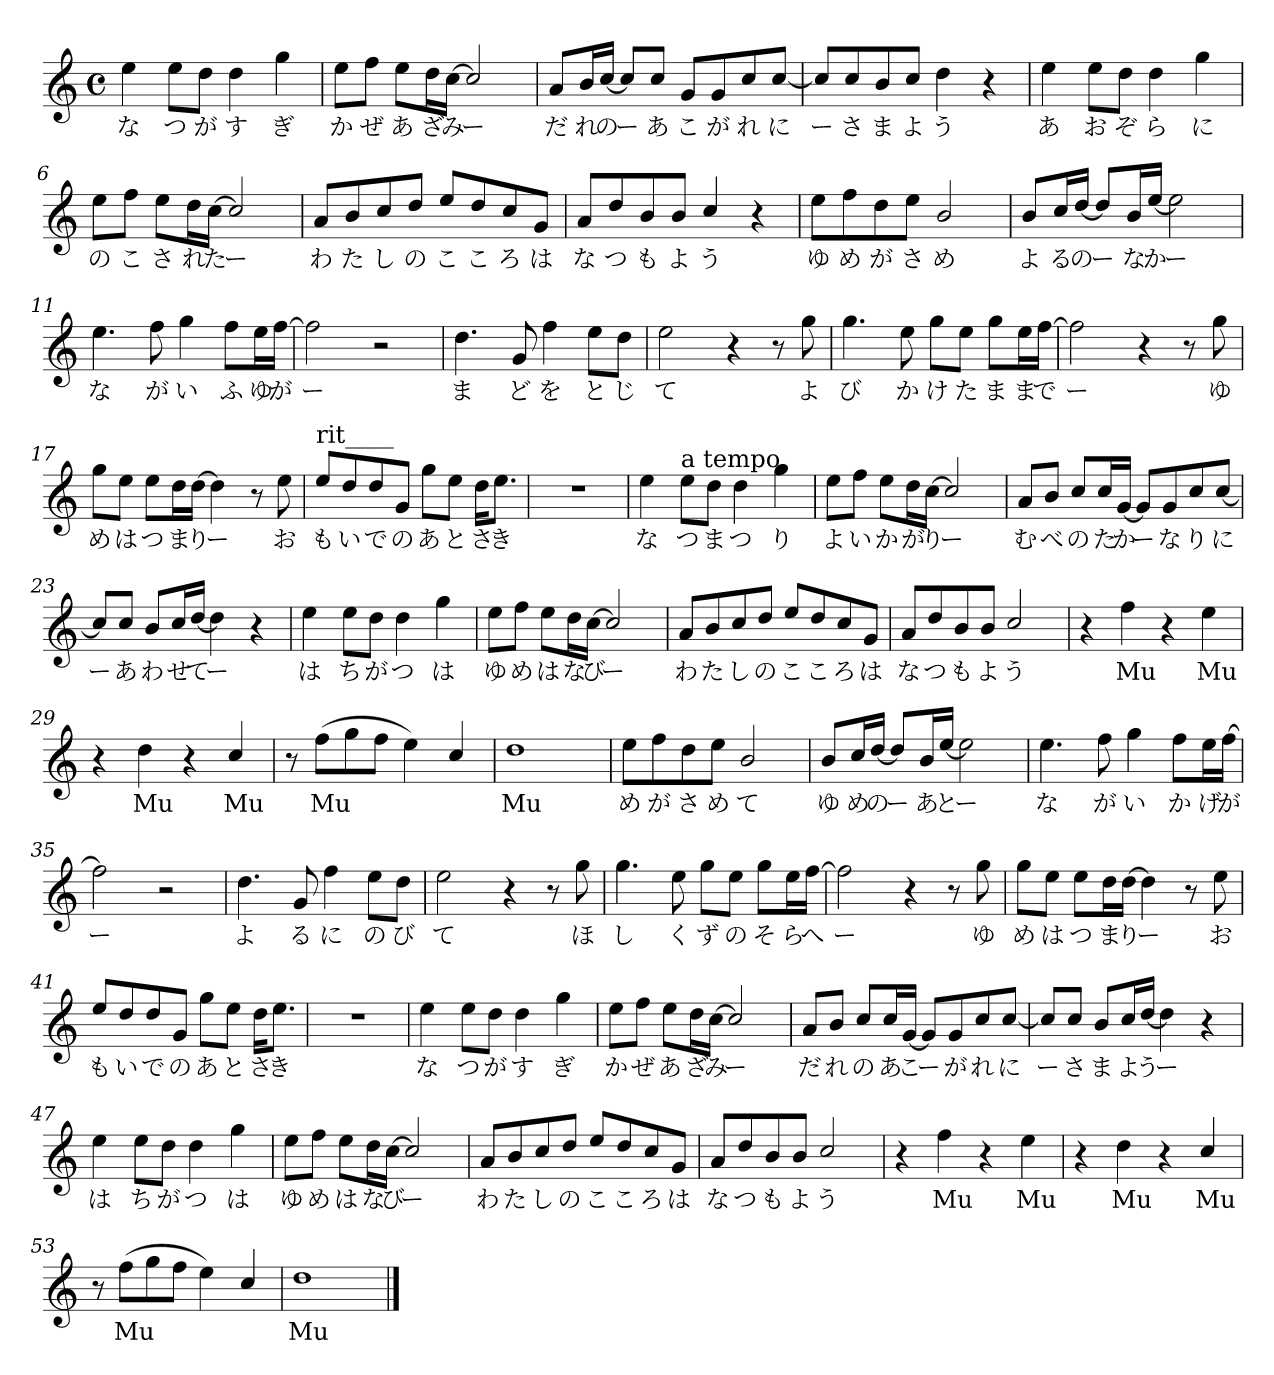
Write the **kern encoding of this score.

**kern	**text
*part1	*part1
*staff1	*staff1
*clefG2	*
*k[]	*
*M4/4	*
*met(c)	*
*MM84	*
=1	=1
!	!LO:LY:b
4ee\	な
!	!LO:LY:b
8ee\L	つ
!	!LO:LY:b
8dd\J	が
!	!LO:LY:b
4dd\	す
!	!LO:LY:b
4gg\	ぎ
=2	=2
!	!LO:LY:b
8ee\L	か
!	!LO:LY:b
8ff\J	ぜ
!	!LO:LY:b
8ee\L	あ
!	!LO:LY:b
16dd\L	ざ
!	!LO:LY:b
[16cc\JJ	み
!	!LO:LY:b
2cc/]	ー
=3	=3
!	!LO:LY:b
8a/L	だ
!	!LO:LY:b
16b/L	れ
!	!LO:LY:b
[16cc/JJ	の
!	!LO:LY:b
8cc/L]	ー
!	!LO:LY:b
8cc/J	あ
!	!LO:LY:b
8g/L	こ
!	!LO:LY:b
8g/	が
!	!LO:LY:b
8cc/	れ
!	!LO:LY:b
[8cc/J	に
!!LO:LB:g=z
=4	=4
!	!LO:LY:b
8cc/L]	ー
!	!LO:LY:b
8cc/	さ
!	!LO:LY:b
8b/	ま
!	!LO:LY:b
8cc/J	よ
!	!LO:LY:b
4dd\	う
4r	.
=5	=5
!	!LO:LY:b
4ee\	あ
!	!LO:LY:b
8ee\L	お
!	!LO:LY:b
8dd\J	ぞ
!	!LO:LY:b
4dd\	ら
!	!LO:LY:b
4gg\	に
=6	=6
!	!LO:LY:b
8ee\L	の
!	!LO:LY:b
8ff\J	こ
!	!LO:LY:b
8ee\L	さ
!	!LO:LY:b
16dd\L	れ
!	!LO:LY:b
[16cc\JJ	た
!	!LO:LY:b
2cc/]	ー
!!LO:LB:g=z
=7	=7
!	!LO:LY:b
8a/L	わ
!	!LO:LY:b
8b/	た
!	!LO:LY:b
8cc/	し
!	!LO:LY:b
8dd/J	の
!	!LO:LY:b
8ee/L	こ
!	!LO:LY:b
8dd/	こ
!	!LO:LY:b
8cc/	ろ
!	!LO:LY:b
8g/J	は
=8	=8
!	!LO:LY:b
8a/L	な
!	!LO:LY:b
8dd/	つ
!	!LO:LY:b
8b/	も
!	!LO:LY:b
8b/J	よ
!	!LO:LY:b
4cc/	う
4r	.
=9	=9
!	!LO:LY:b
8ee\L	ゆ
!	!LO:LY:b
8ff\	め
!	!LO:LY:b
8dd\	が
!	!LO:LY:b
8ee\J	さ
!	!LO:LY:b
2b/	め
!!LO:LB:g=z
=10	=10
!	!LO:LY:b
8b/L	よ
!	!LO:LY:b
16cc/L	る
!	!LO:LY:b
[16dd/JJ	の
!	!LO:LY:b
8dd/L]	ー
!	!LO:LY:b
16b/L	な
!	!LO:LY:b
[16ee/JJ	か
!	!LO:LY:b
2ee\]	ー
=11	=11
!	!LO:LY:b
4.ee\	な
!	!LO:LY:b
8ff\	が
!	!LO:LY:b
4gg\	い
!	!LO:LY:b
8ff\L	ふ
!	!LO:LY:b
16ee\L	ゆ
!	!LO:LY:b
[16ff\JJ	が
=12	=12
!	!LO:LY:b
2ff\]	ー
2r	.
!!LO:LB:g=z
=13	=13
!	!LO:LY:b
4.dd\	ま
!	!LO:LY:b
8g/	ど
!	!LO:LY:b
4ff\	を
!	!LO:LY:b
8ee\L	と
!	!LO:LY:b
8dd\J	じ
=14	=14
!	!LO:LY:b
2ee\	て
4r	.
8r	.
!	!LO:LY:b
8gg\	よ
=15	=15
!	!LO:LY:b
4.gg\	び
!	!LO:LY:b
8ee\	か
!	!LO:LY:b
8gg\L	け
!	!LO:LY:b
8ee\J	た
!	!LO:LY:b
8gg\L	ま
!	!LO:LY:b
16ee\L	ま
!	!LO:LY:b
[16ff\JJ	で
!!LO:LB:g=z
=16	=16
!	!LO:LY:b
2ff\]	ー
4r	.
8r	.
!	!LO:LY:b
8gg\	ゆ
=17	=17
!	!LO:LY:b
8gg\L	め
!	!LO:LY:b
8ee\J	は
!	!LO:LY:b
8ee\L	つ
!	!LO:LY:b
16dd\L	ま
!	!LO:LY:b
[16dd\JJ	り
!	!LO:LY:b
4dd\]	ー
8r	.
!	!LO:LY:b
8ee\	お
=18	=18
!LO:TX:a:t=rit____	!
!	!LO:LY:b
8ee/L	も
!	!LO:LY:b
8dd/	い
!	!LO:LY:b
8dd/	で
!	!LO:LY:b
8g/J	の
!	!LO:LY:b
8gg\L	あ
!	!LO:LY:b
8ee\J	と
!	!LO:LY:b
16dd\KL	さ
!	!LO:LY:b
8.ee\J	き
!!LO:LB:g=z
=19	=19
1r	.
=20	=20
!	!LO:LY:b
4ee\	な
!LO:TX:t=a tempo	!
!	!LO:LY:b
8ee\L	つ
!	!LO:LY:b
8dd\J	ま
!	!LO:LY:b
4dd\	つ
!	!LO:LY:b
4gg\	り
=21	=21
!	!LO:LY:b
8ee\L	よ
!	!LO:LY:b
8ff\J	い
!	!LO:LY:b
8ee\L	か
!	!LO:LY:b
16dd\L	が
!	!LO:LY:b
[16cc\JJ	り
!	!LO:LY:b
2cc/]	ー
!!LO:PB:g=z
=22	=22
!	!LO:LY:b
8a/L	む
!	!LO:LY:b
8b/J	べ
!	!LO:LY:b
8cc/L	の
!	!LO:LY:b
16cc/L	た
!	!LO:LY:b
[16g/JJ	か
!	!LO:LY:b
8g/L]	ー
!	!LO:LY:b
8g/	な
!	!LO:LY:b
8cc/	り
!	!LO:LY:b
[8cc/J	に
=23	=23
!	!LO:LY:b
8cc/L]	ー
!	!LO:LY:b
8cc/J	あ
!	!LO:LY:b
8b/L	わ
!	!LO:LY:b
16cc/L	せ
!	!LO:LY:b
[16dd/JJ	て
!	!LO:LY:b
4dd\]	ー
4r	.
=24	=24
!	!LO:LY:b
4ee\	は
!	!LO:LY:b
8ee\L	ち
!	!LO:LY:b
8dd\J	が
!	!LO:LY:b
4dd\	つ
!	!LO:LY:b
4gg\	は
!!LO:LB:g=z
=25	=25
!	!LO:LY:b
8ee\L	ゆ
!	!LO:LY:b
8ff\J	め
!	!LO:LY:b
8ee\L	は
!	!LO:LY:b
16dd\L	な
!	!LO:LY:b
[16cc\JJ	び
!	!LO:LY:b
2cc/]	ー
=26	=26
!	!LO:LY:b
8a/L	わ
!	!LO:LY:b
8b/	た
!	!LO:LY:b
8cc/	し
!	!LO:LY:b
8dd/J	の
!	!LO:LY:b
8ee/L	こ
!	!LO:LY:b
8dd/	こ
!	!LO:LY:b
8cc/	ろ
!	!LO:LY:b
8g/J	は
=27	=27
!	!LO:LY:b
8a/L	な
!	!LO:LY:b
8dd/	つ
!	!LO:LY:b
8b/	も
!	!LO:LY:b
8b/J	よ
!	!LO:LY:b
2cc/	う
!!LO:LB:g=z
=28	=28
4r	.
!	!LO:LY:b
4ff\	Mu
4r	.
!	!LO:LY:b
4ee\	Mu
=29	=29
4r	.
!	!LO:LY:b
4dd\	Mu
4r	.
!	!LO:LY:b
4cc/	Mu
=30	=30
8r	.
!	!LO:LY:b
(>8ff\L	Mu
8gg\	.
8ff\J	.
4ee\)	.
4cc/	.
=31	=31
!	!LO:LY:b
1dd	Mu
=32	=32
!	!LO:LY:b
8ee\L	め
!	!LO:LY:b
8ff\	が
!	!LO:LY:b
8dd\	さ
!	!LO:LY:b
8ee\J	め
!	!LO:LY:b
2b/	て
=33	=33
!	!LO:LY:b
8b/L	ゆ
!	!LO:LY:b
16cc/L	め
!	!LO:LY:b
[16dd/JJ	の
!	!LO:LY:b
8dd/L]	ー
!	!LO:LY:b
16b/L	あ
!	!LO:LY:b
[16ee/JJ	と
!	!LO:LY:b
2ee\]	ー
=34	=34
!	!LO:LY:b
4.ee\	な
!	!LO:LY:b
8ff\	が
!	!LO:LY:b
4gg\	い
!	!LO:LY:b
8ff\L	か
!	!LO:LY:b
16ee\L	げ
!	!LO:LY:b
[16ff\JJ	が
=35	=35
!	!LO:LY:b
2ff\]	ー
2r	.
!!LO:LB:g=z
=36	=36
!	!LO:LY:b
4.dd\	よ
!	!LO:LY:b
8g/	る
!	!LO:LY:b
4ff\	に
!	!LO:LY:b
8ee\L	の
!	!LO:LY:b
8dd\J	び
=37	=37
!	!LO:LY:b
2ee\	て
4r	.
8r	.
!	!LO:LY:b
8gg\	ほ
=38	=38
!	!LO:LY:b
4.gg\	し
!	!LO:LY:b
8ee\	く
!	!LO:LY:b
8gg\L	ず
!	!LO:LY:b
8ee\J	の
!	!LO:LY:b
8gg\L	そ
!	!LO:LY:b
16ee\L	ら
!	!LO:LY:b
[16ff\JJ	へ
=39	=39
!	!LO:LY:b
2ff\]	ー
4r	.
8r	.
!	!LO:LY:b
8gg\	ゆ
=40	=40
!	!LO:LY:b
8gg\L	め
!	!LO:LY:b
8ee\J	は
!	!LO:LY:b
8ee\L	つ
!	!LO:LY:b
16dd\L	ま
!	!LO:LY:b
[16dd\JJ	り
!	!LO:LY:b
4dd\]	ー
8r	.
!	!LO:LY:b
8ee\	お
=41	=41
!	!LO:LY:b
8ee/L	も
!	!LO:LY:b
8dd/	い
!	!LO:LY:b
8dd/	で
!	!LO:LY:b
8g/J	の
!	!LO:LY:b
8gg\L	あ
!	!LO:LY:b
8ee\J	と
!	!LO:LY:b
16dd\KL	さ
!	!LO:LY:b
8.ee\J	き
=42	=42
1r	.
=43	=43
!	!LO:LY:b
4ee\	な
!	!LO:LY:b
8ee\L	つ
!	!LO:LY:b
8dd\J	が
!	!LO:LY:b
4dd\	す
!	!LO:LY:b
4gg\	ぎ
!!LO:LB:g=z
=44	=44
!	!LO:LY:b
8ee\L	か
!	!LO:LY:b
8ff\J	ぜ
!	!LO:LY:b
8ee\L	あ
!	!LO:LY:b
16dd\L	ざ
!	!LO:LY:b
[16cc\JJ	み
!	!LO:LY:b
2cc/]	ー
=45	=45
!	!LO:LY:b
8a/L	だ
!	!LO:LY:b
8b/J	れ
!	!LO:LY:b
8cc/L	の
!	!LO:LY:b
16cc/L	あ
!	!LO:LY:b
[16g/JJ	こ
!	!LO:LY:b
8g/L]	ー
!	!LO:LY:b
8g/	が
!	!LO:LY:b
8cc/	れ
!	!LO:LY:b
[8cc/J	に
=46	=46
!	!LO:LY:b
8cc/L]	ー
!	!LO:LY:b
8cc/J	さ
!	!LO:LY:b
8b/L	ま
!	!LO:LY:b
16cc/L	よ
!	!LO:LY:b
[16dd/JJ	う
!	!LO:LY:b
4dd\]	ー
4r	.
=47	=47
!	!LO:LY:b
4ee\	は
!	!LO:LY:b
8ee\L	ち
!	!LO:LY:b
8dd\J	が
!	!LO:LY:b
4dd\	つ
!	!LO:LY:b
4gg\	は
=48	=48
!	!LO:LY:b
8ee\L	ゆ
!	!LO:LY:b
8ff\J	め
!	!LO:LY:b
8ee\L	は
!	!LO:LY:b
16dd\L	な
!	!LO:LY:b
[16cc\JJ	び
!	!LO:LY:b
2cc/]	ー
=49	=49
!	!LO:LY:b
8a/L	わ
!	!LO:LY:b
8b/	た
!	!LO:LY:b
8cc/	し
!	!LO:LY:b
8dd/J	の
!	!LO:LY:b
8ee/L	こ
!	!LO:LY:b
8dd/	こ
!	!LO:LY:b
8cc/	ろ
!	!LO:LY:b
8g/J	は
=50	=50
!	!LO:LY:b
8a/L	な
!	!LO:LY:b
8dd/	つ
!	!LO:LY:b
8b/	も
!	!LO:LY:b
8b/J	よ
!	!LO:LY:b
2cc/	う
!!LO:LB:g=z
=51	=51
4r	.
!	!LO:LY:b
4ff\	Mu
4r	.
!	!LO:LY:b
4ee\	Mu
=52	=52
4r	.
!	!LO:LY:b
4dd\	Mu
4r	.
!	!LO:LY:b
4cc/	Mu
=53	=53
8r	.
!	!LO:LY:b
(>8ff\L	Mu
8gg\	.
8ff\J	.
4ee\)	.
4cc/	.
=54	=54
!	!LO:LY:b
1dd	Mu
==	==
*-	*-
